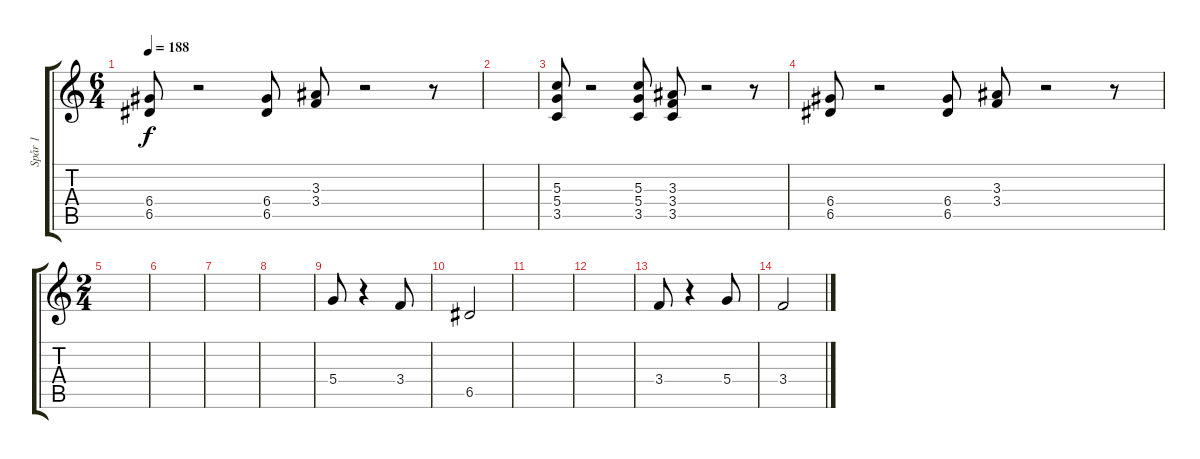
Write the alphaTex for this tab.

\track ("Spår 1" "Spår 1") {instrument distortionguitar}
\staff {score tabs}
\tuning (E4 B3 G3 D3 A2 E2) {hide}
\ts (6 4)
\tempo 188
\clef g2
\ks c
(6.4 6.5).8{dy f} r.2 (6.4 6.5).8 (3.3 3.4).8 r.2 r.8 |
|
(5.3 5.4 3.5).8 r.2 (5.3 5.4 3.5).8 (3.3 3.4 3.5).8 r.2 r.8 |
(6.4 6.5).8 r.2 (6.4 6.5).8 (3.3 3.4).8 r.2 r.8 |
\ts (2 4)
|
|
|
|
5.4.8 r.4 3.4.8 |
6.5.2 |
|
|
3.4.8 r.4 5.4.8 |
3.4.2
